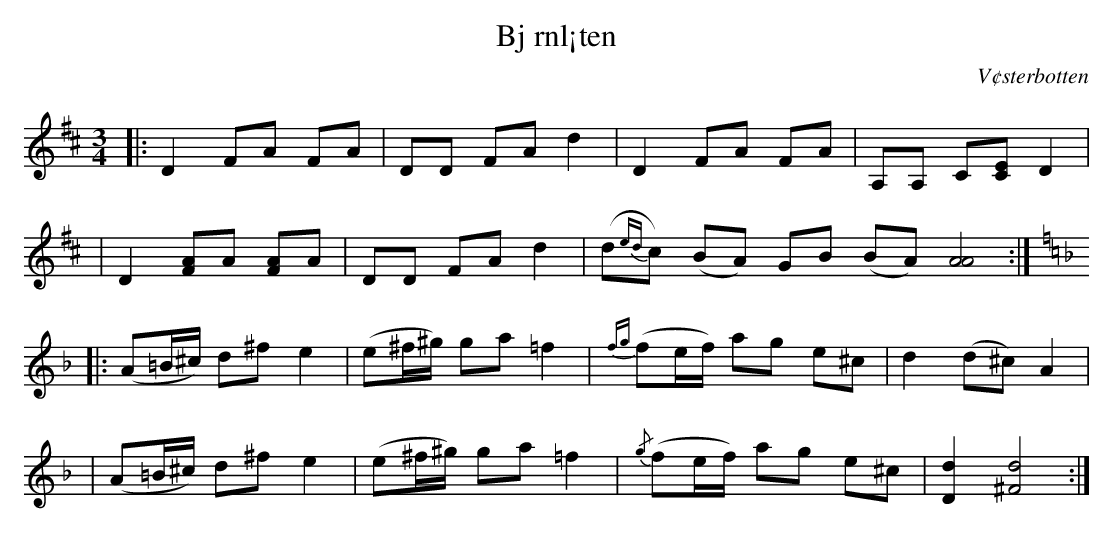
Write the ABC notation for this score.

X:1
T:Bj rnl¡ten
O:V¢sterbotten
M:3/4
L:1/8
K:D
|: D2 FA FA | DD FA d2 | D2 FA FA | A,A, C[CE] D2 |
| D2 [FA]A [FA]A | DD FA d2 | (d{ed}c) (BA) GB (BA) [A4A4] :|
K:Dm
|:(A=B/^c/) d^f e2 | (e^f/^g/) ga =f2 | {fg}(fe/f/) ag e^c | d2 (d^c) A2 |
|(A=B/^c/) d^f e2 | (e^f/^g/) ga =f2 |  {/g}(fe/f/) ag e^c | [D2d2] [^F4d4] :|
